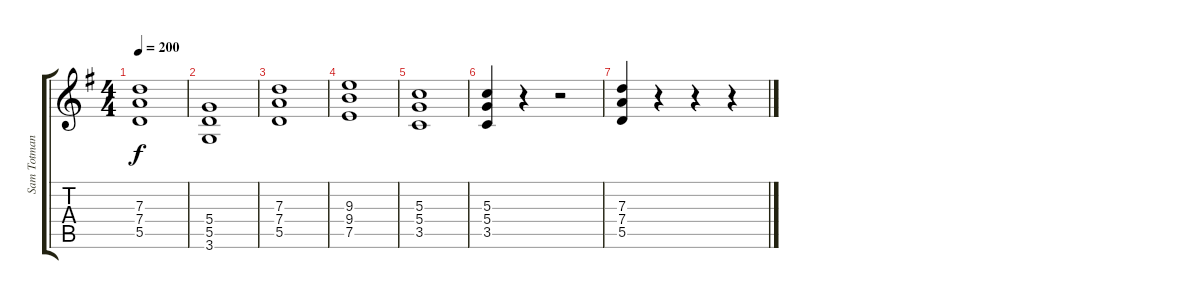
\track ("Sam Totman" "Sam Totman") {instrument distortionguitar}
\staff {score tabs}
\tuning (E4 B3 G3 D3 A2 E2) {hide}
\ts (4 4)
\tempo 200
\clef g2
\ks g
(7.3 7.4 5.5).1{dy f} |
(5.4 5.5 3.6).1 |
(7.3 7.4 5.5).1 |
(9.3 9.4 7.5).1 |
(5.3 5.4 3.5).1 |
(5.3 5.4 3.5).4 r.4 r.2 |
(7.3 7.4 5.5).4 r.4 r.4 r.4
